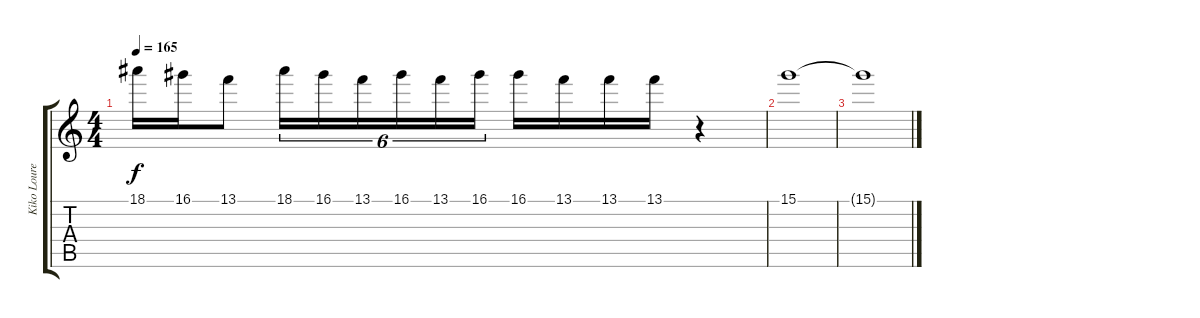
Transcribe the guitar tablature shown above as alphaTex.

\track ("Kiko Loureiro" "Kiko Loure") {instrument distortionguitar}
\staff {score tabs}
\tuning (E4 B3 G3 D3 A2 E2) {hide}
\ts (4 4)
\tempo 165
\clef g2
\ks c
18.1.16{dy f} 16.1.16 13.1.8 18.1.16{tu (6 4)} 16.1.16{tu (6 4)} 13.1.16{tu (6 4)} 16.1.16{tu (6 4)} 13.1.16{tu (6 4)} 16.1.16{tu (6 4)} 16.1.16 13.1.16 13.1.16 13.1.16 r.4 |
15.1.1 |
15.1{t}.1
